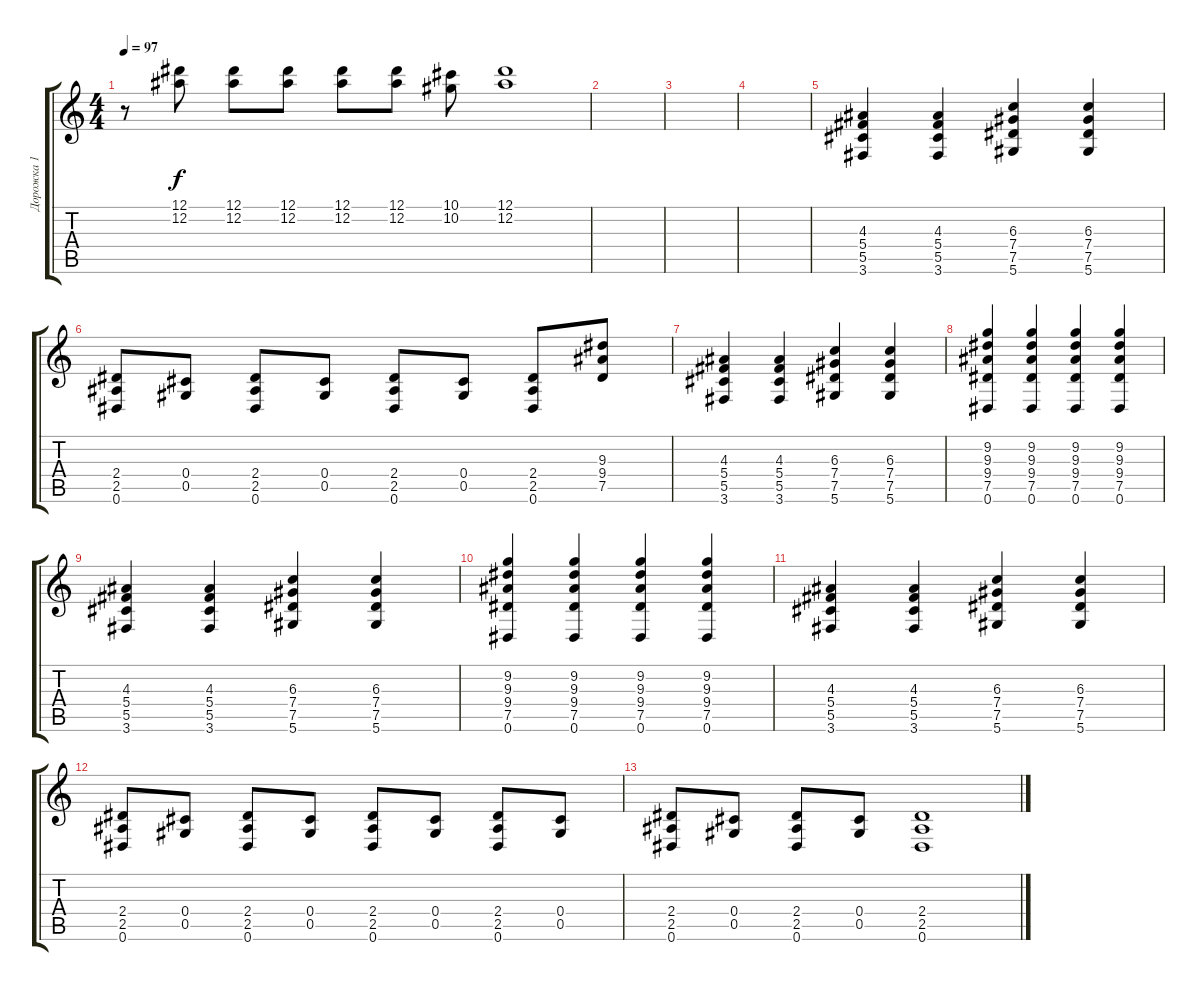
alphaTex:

\track ("Дорожка 1" "Дорожка 1") {instrument distortionguitar}
\staff {score tabs}
\tuning (Eb4 Bb3 Gb3 Db3 Ab2 Eb2) {hide}
\ts (4 4)
\tempo 97
\clef g2
\ks c
r.8{dy f} (12.1 12.2).8 (12.1 12.2).8 (12.1 12.2).8 (12.1 12.2).8 (12.1 12.2).8 (10.1 10.2).8 (12.1 12.2).1 |
|
|
|
(4.3 5.4 5.5 3.6).4 (4.3 5.4 5.5 3.6).4 (6.3 7.4 7.5 5.6).4 (6.3 7.4 7.5 5.6).4 |
(2.4 2.5 0.6).8 (0.4 0.5).8 (2.4 2.5 0.6).8 (0.4 0.5).8 (2.4 2.5 0.6).8 (0.4 0.5).8 (2.4 2.5 0.6).8 (9.3 9.4 7.5).8 |
(4.3 5.4 5.5 3.6).4 (4.3 5.4 5.5 3.6).4 (6.3 7.4 7.5 5.6).4 (6.3 7.4 7.5 5.6).4 |
(9.2 9.3 9.4 7.5 0.6).4 (9.2 9.3 9.4 7.5 0.6).4 (9.2 9.3 9.4 7.5 0.6).4 (9.2 9.3 9.4 7.5 0.6).4 |
(4.3 5.4 5.5 3.6).4 (4.3 5.4 5.5 3.6).4 (6.3 7.4 7.5 5.6).4 (6.3 7.4 7.5 5.6).4 |
(9.2 9.3 9.4 7.5 0.6).4 (9.2 9.3 9.4 7.5 0.6).4 (9.2 9.3 9.4 7.5 0.6).4 (9.2 9.3 9.4 7.5 0.6).4 |
(4.3 5.4 5.5 3.6).4 (4.3 5.4 5.5 3.6).4 (6.3 7.4 7.5 5.6).4 (6.3 7.4 7.5 5.6).4 |
(2.4 2.5 0.6).8 (0.4 0.5).8 (2.4 2.5 0.6).8 (0.4 0.5).8 (2.4 2.5 0.6).8 (0.4 0.5).8 (2.4 2.5 0.6).8 (0.4 0.5).8 |
(2.4 2.5 0.6).8 (0.4 0.5).8 (2.4 2.5 0.6).8 (0.4 0.5).8 (2.4 2.5 0.6).1
